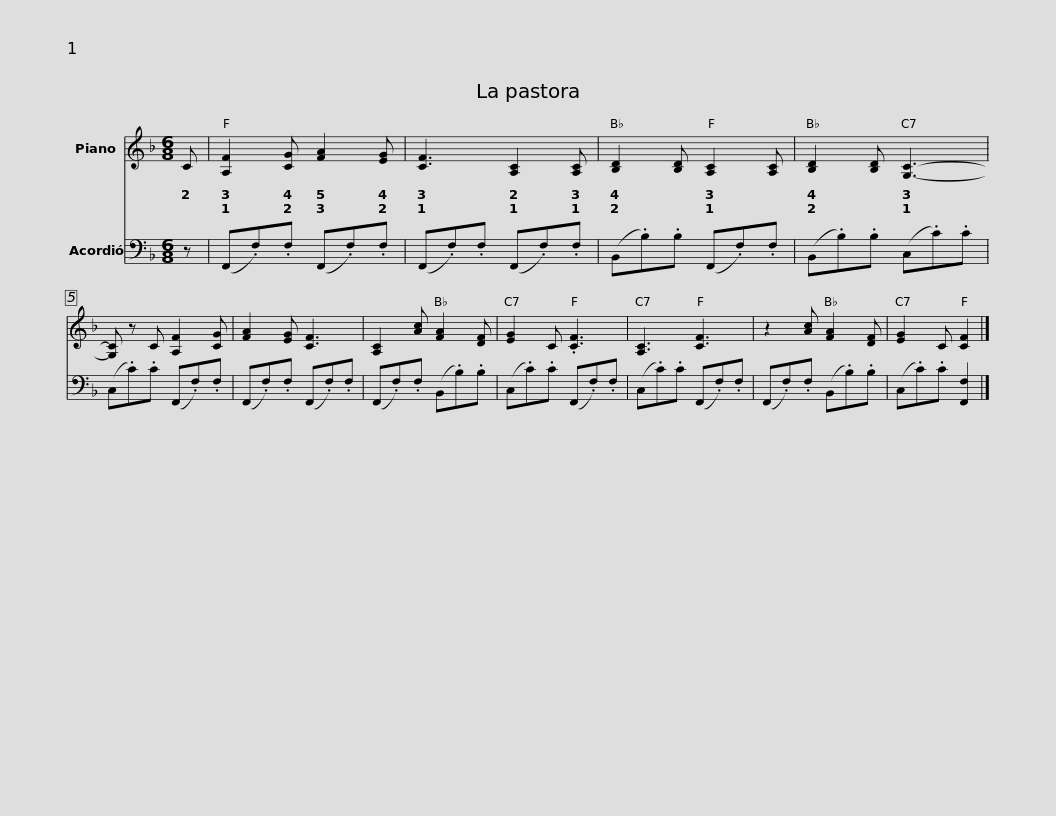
X:1
%%score 1 2
L:1/8
M:6/8
I:linebreak $
K:F
V:1 treble
V:2 bass
V:1
 C | [A,F]2 [CG] [FA]2 [EG] | [CF]3 [A,C]2 [A,C] | [B,D]2 [B,D] [A,C]2 [A,C] | [B,D]2 [B,D] [G,C]3- |$ %5
 [G,C] z C [A,F]2 [CG] | [FA]2 [EG] [CF]3 | [A,C]2 [Ac] [FA]2 [DF] | [EG]2 C .[CF]3 |$ [A,C]3 [CF]3 | %10
 z2 [Ac] [FA]2 [DF] | [EG]2 C [CF]2 |] %12
V:2
 z | (F,,.F,).F, (F,,.F,).F, | (F,,.F,).F, (F,,.F,).F, | (B,,.B,).B, (F,,.F,).F, | (B,,.B,).B, (C,.C).C |$ %5
 (C,.C).C (F,,.F,).F, | (F,,.F,).F, (F,,.F,).F, | (F,,.F,).F, (B,,.B,).B, | (C,.C).C (F,,.F,).F, |$ (C,.C).C (F,,.F,).F, | %10
 (F,,.F,).F, (B,,.B,).B, | (C,.C).C [F,,F,]2 |] %12
